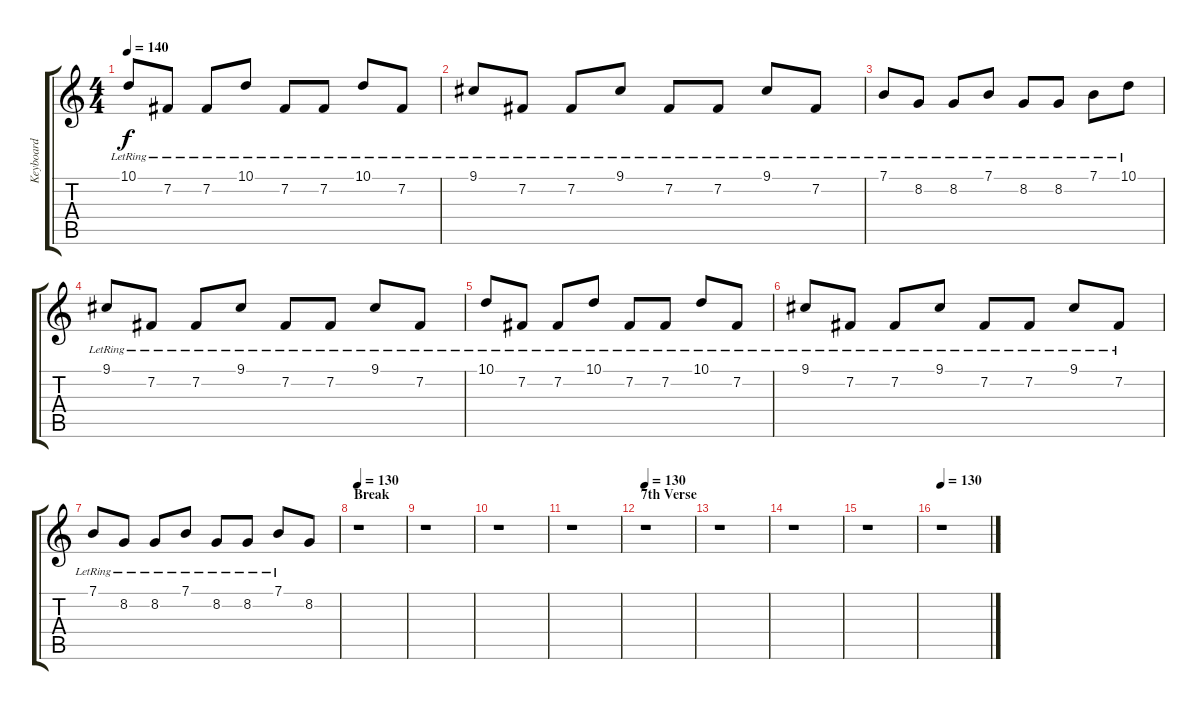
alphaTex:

\track ("Keyboard" "Keyboard") {instrument electricgrandpiano}
\staff {score tabs}
\tuning (E4 B3 G3 D3 A2 E2) {hide}
\ts (4 4)
\tempo 140
\clef g2
\ks c
10.1{lr}.8{dy f} 7.2{lr}.8 7.2{lr}.8 10.1{lr}.8 7.2{lr}.8 7.2{lr}.8 10.1{lr}.8 7.2{lr}.8 |
9.1{lr}.8 7.2{lr}.8 7.2{lr}.8 9.1{lr}.8 7.2{lr}.8 7.2{lr}.8 9.1{lr}.8 7.2{lr}.8 |
7.1{lr}.8 8.2{lr}.8 8.2{lr}.8 7.1{lr}.8 8.2{lr}.8 8.2{lr}.8 7.1{lr}.8 10.1{lr}.8 |
9.1{lr}.8 7.2{lr}.8 7.2{lr}.8 9.1{lr}.8 7.2{lr}.8 7.2{lr}.8 9.1{lr}.8 7.2{lr}.8 |
10.1{lr}.8 7.2{lr}.8 7.2{lr}.8 10.1{lr}.8 7.2{lr}.8 7.2{lr}.8 10.1{lr}.8 7.2{lr}.8 |
9.1{lr}.8 7.2{lr}.8 7.2{lr}.8 9.1{lr}.8 7.2{lr}.8 7.2{lr}.8 9.1{lr}.8 7.2{lr}.8 |
7.1{lr}.8 8.2{lr}.8 8.2{lr}.8 7.1{lr}.8 8.2{lr}.8 8.2{lr}.8 7.1{lr}.8 8.2.8 |
\section ("" "Break")
\tempo 130
r.1 |
r.1 |
r.1 |
r.1 |
\section ("" "7th Verse")
\tempo 130
r.1 |
r.1 |
r.1 |
r.1 |
\tempo 130
r.1
